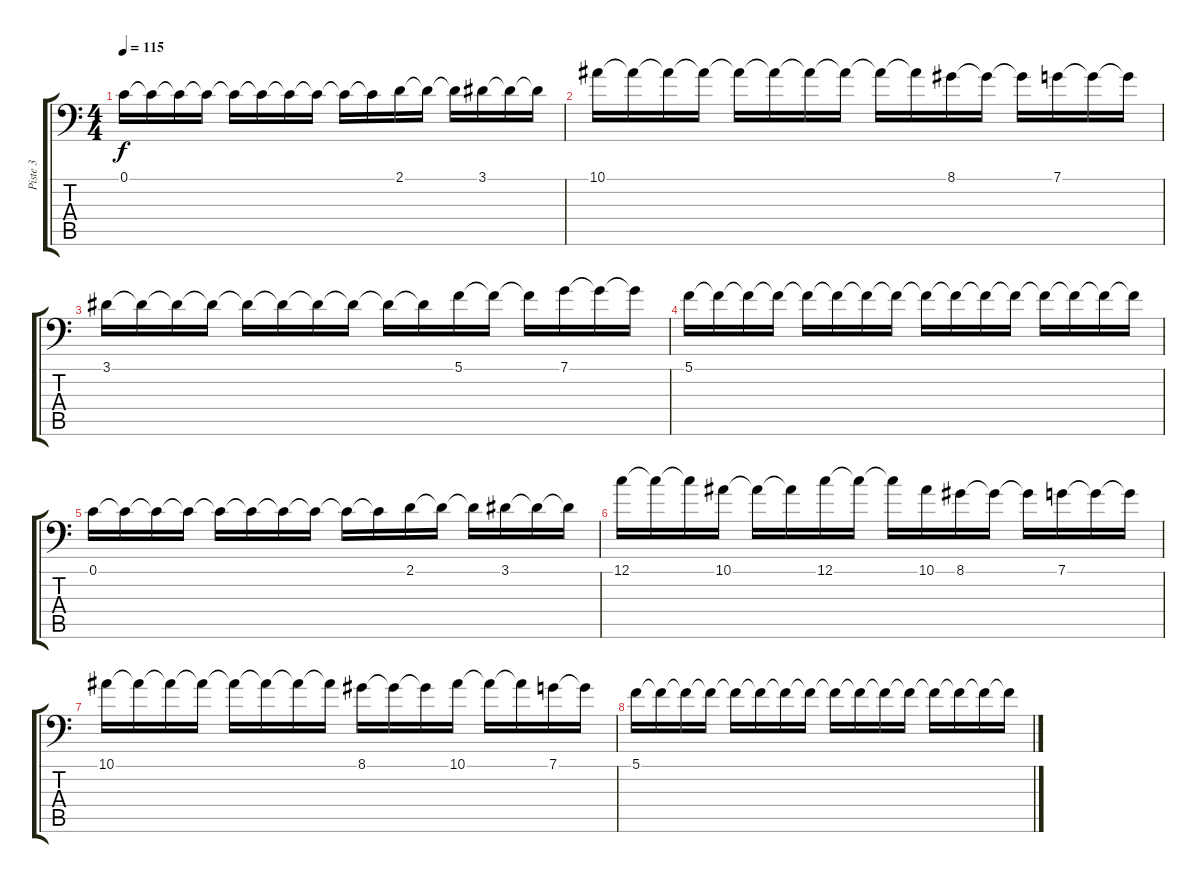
\track ("Piste 3" "Piste 3") {instrument lead1square}
\staff {score tabs}
\tuning (C4 G3 Eb3 Bb2 F2 Bb1) {hide}
\ts (4 4)
\tempo 115
\clef f4
\ks c
0.1.16{dy f} 0.1{t}.16 0.1{t}.16 0.1{t}.16 0.1{t}.16 0.1{t}.16 0.1{t}.16 0.1{t}.16 0.1{t}.16 0.1{t}.16 2.1.16 2.1{t}.16 2.1{t}.16 3.1.16 3.1{t}.16 3.1{t}.16 |
10.1.16 10.1{t}.16 10.1{t}.16 10.1{t}.16 10.1{t}.16 10.1{t}.16 10.1{t}.16 10.1{t}.16 10.1{t}.16 10.1{t}.16 8.1.16 8.1{t}.16 8.1{t}.16 7.1.16 7.1{t}.16 7.1{t}.16 |
3.1.16 3.1{t}.16 3.1{t}.16 3.1{t}.16 3.1{t}.16 3.1{t}.16 3.1{t}.16 3.1{t}.16 3.1{t}.16 3.1{t}.16 5.1.16 5.1{t}.16 5.1{t}.16 7.1.16 7.1{t}.16 7.1{t}.16 |
5.1.16 5.1{t}.16 5.1{t}.16 5.1{t}.16 5.1{t}.16 5.1{t}.16 5.1{t}.16 5.1{t}.16 5.1{t}.16 5.1{t}.16 5.1{t}.16 5.1{t}.16 5.1{t}.16 5.1{t}.16 5.1{t}.16 5.1{t}.16 |
0.1.16 0.1{t}.16 0.1{t}.16 0.1{t}.16 0.1{t}.16 0.1{t}.16 0.1{t}.16 0.1{t}.16 0.1{t}.16 0.1{t}.16 2.1.16 2.1{t}.16 2.1{t}.16 3.1.16 3.1{t}.16 3.1{t}.16 |
12.1.16 12.1{t}.16 12.1{t}.16 10.1.16 10.1{t}.16 10.1{t}.16 12.1.16 12.1{t}.16 12.1{t}.16 10.1.16 8.1.16 8.1{t}.16 8.1{t}.16 7.1.16 7.1{t}.16 7.1{t}.16 |
10.1.16 10.1{t}.16 10.1{t}.16 10.1{t}.16 10.1{t}.16 10.1{t}.16 10.1{t}.16 10.1{t}.16 8.1.16 8.1{t}.16 8.1{t}.16 10.1.16 10.1{t}.16 10.1{t}.16 7.1.16 7.1{t}.16 |
5.1.16 5.1{t}.16 5.1{t}.16 5.1{t}.16 5.1{t}.16 5.1{t}.16 5.1{t}.16 5.1{t}.16 5.1{t}.16 5.1{t}.16 5.1{t}.16 5.1{t}.16 5.1{t}.16 5.1{t}.16 5.1{t}.16 5.1{t}.16
